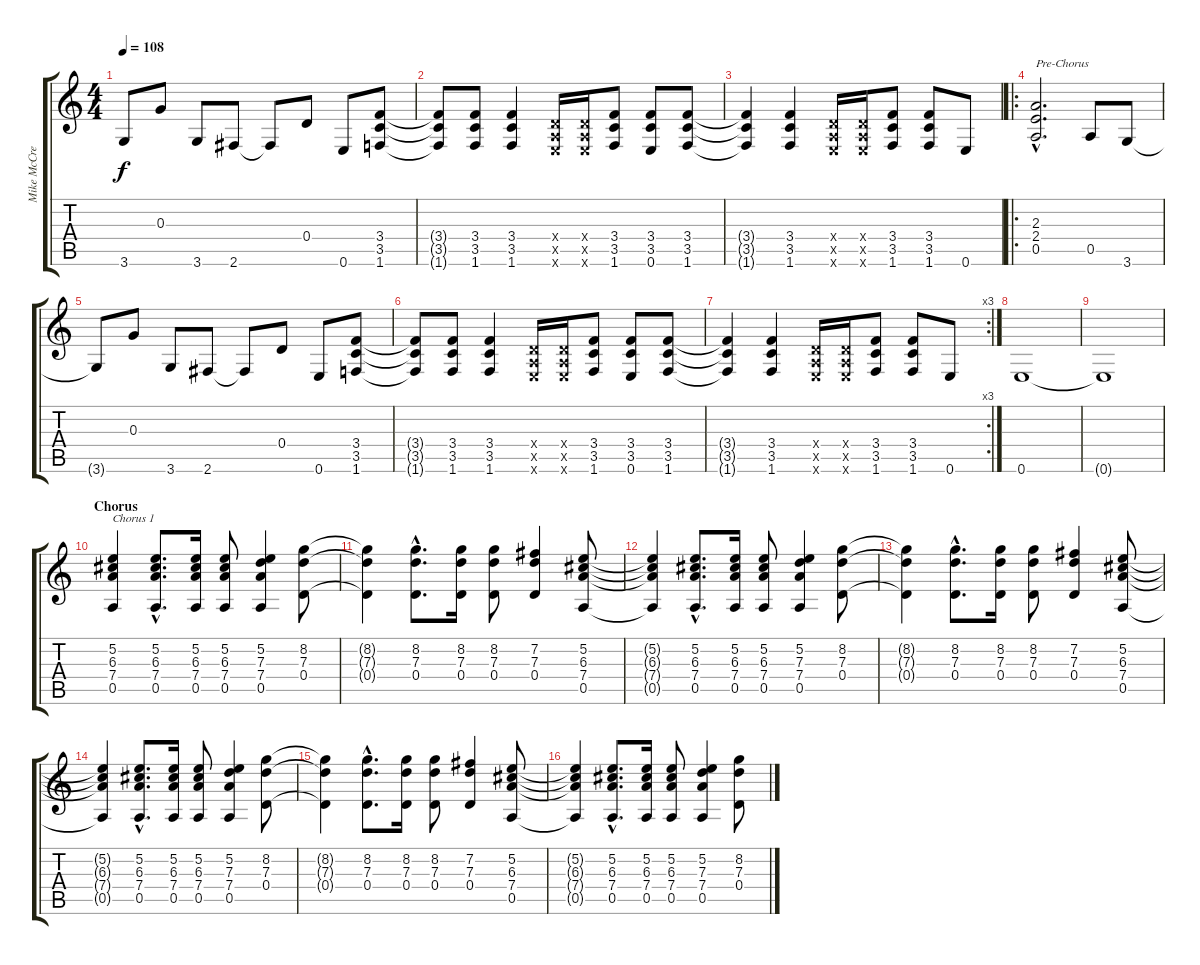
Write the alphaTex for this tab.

\track ("Mike McCready" "Mike McCre") {instrument overdrivenguitar}
\staff {score tabs}
\tuning (E4 B3 G3 D3 A2 E2) {hide}
\ts (4 4)
\tempo 108
\clef g2
\ks c
3.6{t}.8{dy f} 0.3.8 3.6.8 2.6.8 2.6{t}.8 0.4.8 0.6.8 (3.4 3.5 1.6).8 |
(3.4{t} 3.5{t} 1.6{t}).8 (3.4 3.5 1.6).8 (3.4 3.5 1.6).4 (0.4{x} 0.5{x} 0.6{x}).16 (0.4{x} 0.5{x} 0.6{x}).16 (3.4 3.5 1.6).8 (3.4 3.5 0.6).8 (3.4 3.5 1.6).8 |
(3.4{t} 3.5{t} 1.6{t}).4 (3.4 3.5 1.6).4 (0.4{x} 0.5{x} 0.6{x}).16 (0.4{x} 0.5{x} 0.6{x}).16 (3.4 3.5 1.6).8 (3.4 3.5 1.6).8 0.6.8 |
\ro
\section ("" "")
(2.3{hac} 2.4{hac} 0.5{hac}).2{d txt "Pre-Chorus" instrument overdrivenguitar} 0.5.8 3.6.8 |
3.6{t}.8 0.3.8 3.6.8 2.6.8 2.6{t}.8 0.4.8 0.6.8 (3.4 3.5 1.6).8 |
(3.4{t} 3.5{t} 1.6{t}).8 (3.4 3.5 1.6).8 (3.4 3.5 1.6).4 (0.4{x} 0.5{x} 0.6{x}).16 (0.4{x} 0.5{x} 0.6{x}).16 (3.4 3.5 1.6).8 (3.4 3.5 0.6).8 (3.4 3.5 1.6).8 |
\rc 3
(3.4{t} 3.5{t} 1.6{t}).4 (3.4 3.5 1.6).4 (0.4{x} 0.5{x} 0.6{x}).16 (0.4{x} 0.5{x} 0.6{x}).16 (3.4 3.5 1.6).8 (3.4 3.5 1.6).8 0.6.8 |
0.6.1 |
0.6{t}.1 |
\section ("" "Chorus")
(5.2 6.3 7.4 0.5).4{txt "Chorus 1"} (5.2{hac} 6.3{hac} 7.4{hac} 0.5{hac}).8{d} (5.2 6.3 7.4 0.5).16 (5.2 6.3 7.4 0.5).8 (5.2 7.3 7.4 0.5).4 (8.2 7.3 0.4).8 |
(8.2{t} 7.3{t} 0.4{t}).4 (8.2{hac} 7.3{hac} 0.4{hac}).8{d} (8.2 7.3 0.4).16 (8.2 7.3 0.4).8 (7.2 7.3 0.4).4 (5.2 6.3 7.4 0.5).8 |
(5.2{t} 6.3{t} 7.4{t} 0.5{t}).4 (5.2{hac} 6.3{hac} 7.4{hac} 0.5{hac}).8{d} (5.2 6.3 7.4 0.5).16 (5.2 6.3 7.4 0.5).8 (5.2 7.3 7.4 0.5).4 (8.2 7.3 0.4).8 |
(8.2{t} 7.3{t} 0.4{t}).4 (8.2{hac} 7.3{hac} 0.4{hac}).8{d} (8.2 7.3 0.4).16 (8.2 7.3 0.4).8 (7.2 7.3 0.4).4 (5.2 6.3 7.4 0.5).8 |
(5.2{t} 6.3{t} 7.4{t} 0.5{t}).4 (5.2{hac} 6.3{hac} 7.4{hac} 0.5{hac}).8{d} (5.2 6.3 7.4 0.5).16 (5.2 6.3 7.4 0.5).8 (5.2 7.3 7.4 0.5).4 (8.2 7.3 0.4).8 |
(8.2{t} 7.3{t} 0.4{t}).4 (8.2{hac} 7.3{hac} 0.4{hac}).8{d} (8.2 7.3 0.4).16 (8.2 7.3 0.4).8 (7.2 7.3 0.4).4 (5.2 6.3 7.4 0.5).8 |
(5.2{t} 6.3{t} 7.4{t} 0.5{t}).4 (5.2{hac} 6.3{hac} 7.4{hac} 0.5{hac}).8{d} (5.2 6.3 7.4 0.5).16 (5.2 6.3 7.4 0.5).8 (5.2 7.3 7.4 0.5).4 (8.2 7.3 0.4).8
